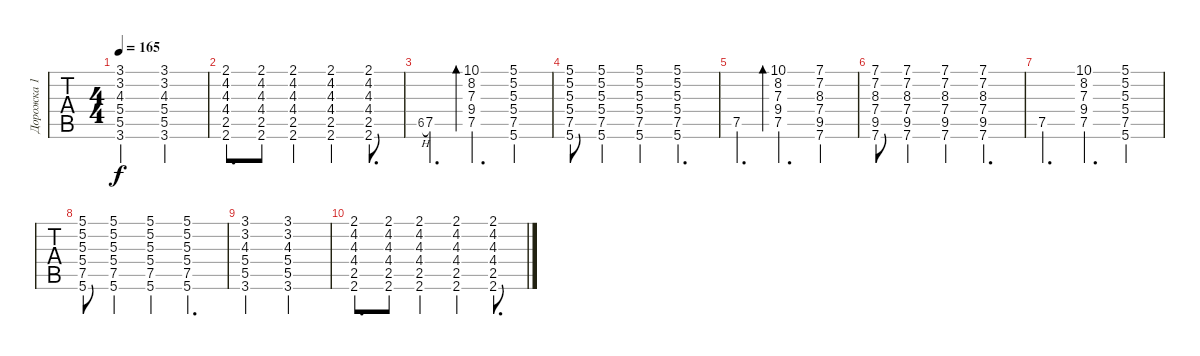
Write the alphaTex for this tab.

\track ("Дорожка 1" "Дорожка 1") {instrument acousticguitarsteel}
\staff {tabs}
\tuning (E4 B3 G3 D3 A2 E2) {hide}
\ts (4 4)
\tempo 165
\clef g2
\ks e
(3.1 3.2 4.3 5.4 5.5 3.6).2{dy f} (3.1 3.2 4.3 5.4 5.5 3.6).2 |
(2.1 4.2 4.3 4.4 2.5 2.6).8{d} (2.1 4.2 4.3 4.4 2.5 2.6).8 (2.1 4.2 4.3 4.4 2.5 2.6).4 (2.1 4.2 4.3 4.4 2.5 2.6).4 (2.1 4.2 4.3 4.4 2.5 2.6).8{d} |
6.5{h}.8{gr} 7.5.4{d} (10.1 8.2 7.3 9.4 7.5).4{d bd 30} (5.1 5.2 5.3 5.4 7.5 5.6).4 |
(5.1 5.2 5.3 5.4 7.5 5.6).8 (5.1 5.2 5.3 5.4 7.5 5.6).4 (5.1 5.2 5.3 5.4 7.5 5.6).4 (5.1 5.2 5.3 5.4 7.5 5.6).4{d} |
7.5.4{d} (10.1 8.2 7.3 9.4 7.5).4{d bd 30} (7.1 7.2 8.3 7.4 9.5 7.6).4 |
(7.1 7.2 8.3 7.4 9.5 7.6).8 (7.1 7.2 8.3 7.4 9.5 7.6).4 (7.1 7.2 8.3 7.4 9.5 7.6).4 (7.1 7.2 8.3 7.4 9.5 7.6).4{d} |
7.5.4{d} (10.1 8.2 7.3 9.4 7.5).4{d} (5.1 5.2 5.3 5.4 7.5 5.6).4 |
(5.1 5.2 5.3 5.4 7.5 5.6).8 (5.1 5.2 5.3 5.4 7.5 5.6).4 (5.1 5.2 5.3 5.4 7.5 5.6).4 (5.1 5.2 5.3 5.4 7.5 5.6).4{d} |
(3.1 3.2 4.3 5.4 5.5 3.6).2 (3.1 3.2 4.3 5.4 5.5 3.6).2 |
(2.1 4.2 4.3 4.4 2.5 2.6).8{d} (2.1 4.2 4.3 4.4 2.5 2.6).8 (2.1 4.2 4.3 4.4 2.5 2.6).4 (2.1 4.2 4.3 4.4 2.5 2.6).4 (2.1 4.2 4.3 4.4 2.5 2.6).8{d}
